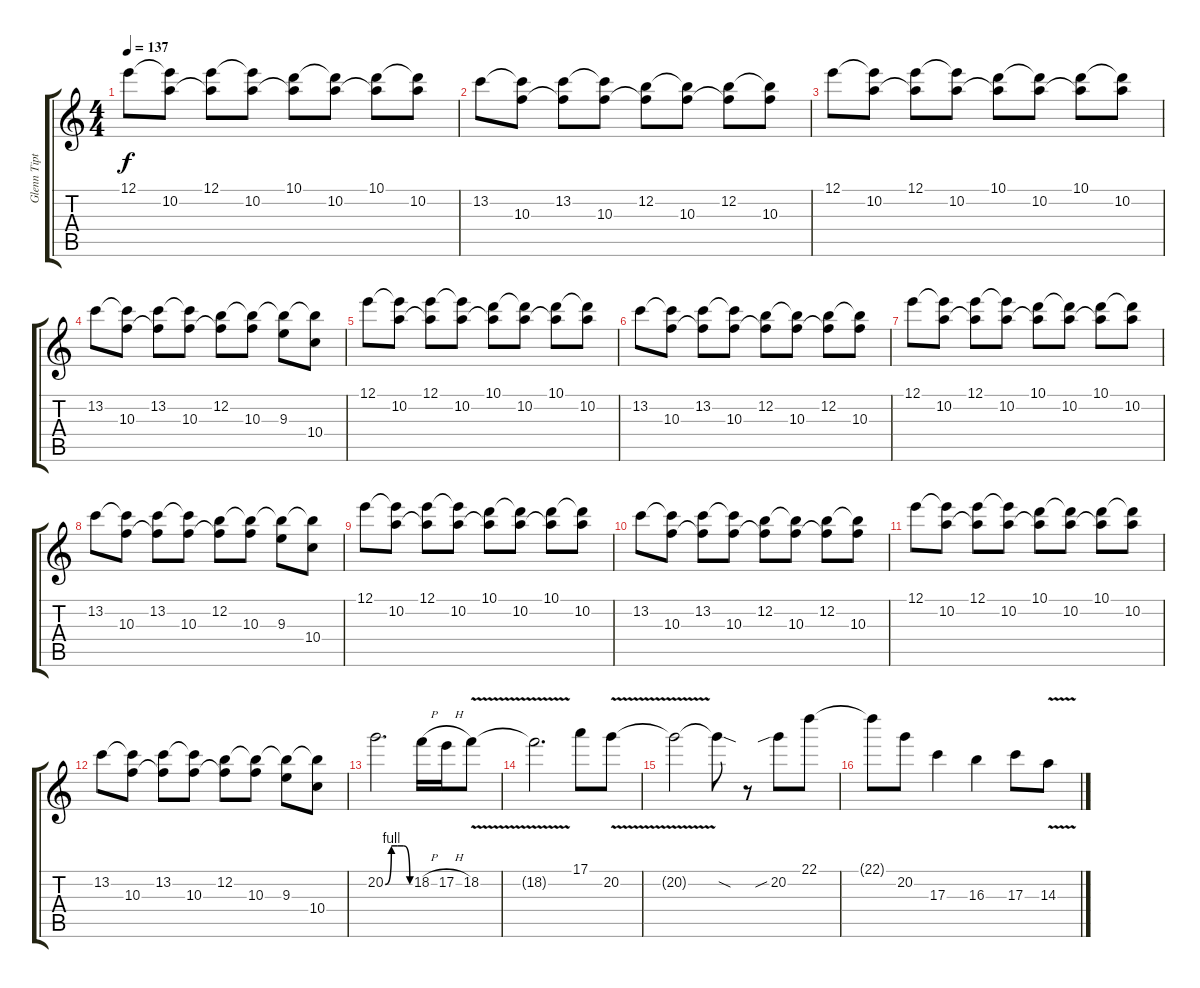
\track ("Glenn Tipton" "Glenn Tipt") {instrument distortionguitar}
\staff {score tabs}
\tuning (E4 B3 G3 D3 A2 E2) {hide}
\ts (4 4)
\tempo 137
\clef g2
\ks c
12.1.8{dy f instrument distortionguitar} (12.1{t} 10.2).8 (12.1 10.2{t}).8 (12.1{t} 10.2).8 (10.1 10.2{t}).8 (10.1{t} 10.2).8 (10.1 10.2{t}).8 (10.1{t} 10.2).8 |
13.2.8 (13.2{t} 10.3).8 (13.2 10.3{t}).8 (13.2{t} 10.3).8 (12.2 10.3{t}).8 (12.2{t} 10.3).8 (12.2 10.3{t}).8 (12.2{t} 10.3).8 |
12.1.8 (12.1{t} 10.2).8 (12.1 10.2{t}).8 (12.1{t} 10.2).8 (10.1 10.2{t}).8 (10.1{t} 10.2).8 (10.1 10.2{t}).8 (10.1{t} 10.2).8 |
13.2.8 (13.2{t} 10.3).8 (13.2 10.3{t}).8 (13.2{t} 10.3).8 (12.2 10.3{t}).8 (12.2{t} 10.3).8 (12.2{t} 9.3).8 (12.2{t} 10.4).8 |
12.1.8 (12.1{t} 10.2).8 (12.1 10.2{t}).8 (12.1{t} 10.2).8 (10.1 10.2{t}).8 (10.1{t} 10.2).8 (10.1 10.2{t}).8 (10.1{t} 10.2).8 |
13.2.8 (13.2{t} 10.3).8 (13.2 10.3{t}).8 (13.2{t} 10.3).8 (12.2 10.3{t}).8 (12.2{t} 10.3).8 (12.2 10.3{t}).8 (12.2{t} 10.3).8 |
12.1.8 (12.1{t} 10.2).8 (12.1 10.2{t}).8 (12.1{t} 10.2).8 (10.1 10.2{t}).8 (10.1{t} 10.2).8 (10.1 10.2{t}).8 (10.1{t} 10.2).8 |
13.2.8 (13.2{t} 10.3).8 (13.2 10.3{t}).8 (13.2{t} 10.3).8 (12.2 10.3{t}).8 (12.2{t} 10.3).8 (12.2{t} 9.3).8 (12.2{t} 10.4).8 |
12.1.8 (12.1{t} 10.2).8 (12.1 10.2{t}).8 (12.1{t} 10.2).8 (10.1 10.2{t}).8 (10.1{t} 10.2).8 (10.1 10.2{t}).8 (10.1{t} 10.2).8 |
13.2.8 (13.2{t} 10.3).8 (13.2 10.3{t}).8 (13.2{t} 10.3).8 (12.2 10.3{t}).8 (12.2{t} 10.3).8 (12.2 10.3{t}).8 (12.2{t} 10.3).8 |
12.1.8 (12.1{t} 10.2).8 (12.1 10.2{t}).8 (12.1{t} 10.2).8 (10.1 10.2{t}).8 (10.1{t} 10.2).8 (10.1 10.2{t}).8 (10.1{t} 10.2).8 |
13.2.8 (13.2{t} 10.3).8 (13.2 10.3{t}).8 (13.2{t} 10.3).8 (12.2 10.3{t}).8 (12.2{t} 10.3).8 (12.2{t} 9.3).8 (12.2{t} 10.4).8 |
20.2{be (custom 0 0 15 4 30 4 45 4 60 0)}.2{d volume 16 balance 8} 18.2{h}.16 17.2{h}.16 18.2{v}.8 |
18.2{t}.2{d} 17.1.8 20.2{v}.8 |
20.2{t}.2 20.2{sod t}.8 r.8 20.2{sib}.8 22.1.8 |
22.1{t}.8 20.2.8 17.3.4 16.3.4 17.3.8 14.3{v}.8
